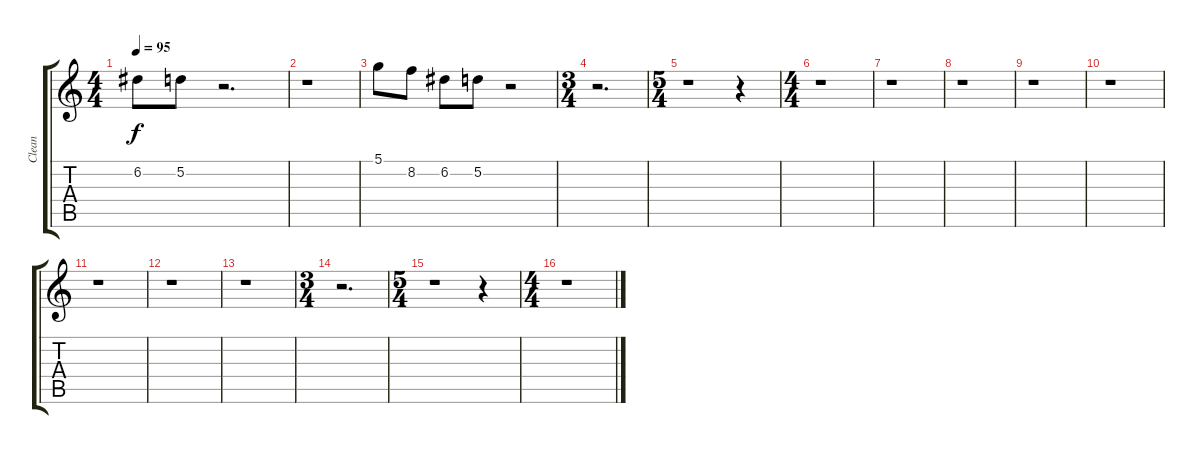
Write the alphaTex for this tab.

\track ("Clean" "Clean") {instrument electricguitarclean}
\staff {score tabs}
\tuning (D4 A3 F3 C3 G2 D2) {hide}
\ts (4 4)
\tempo 95
\clef g2
\ks c
6.2.8{dy f} 5.2.8 r.2{d} |
r.1 |
5.1.8 8.2.8 6.2.8 5.2.8 r.2 |
\ts (3 4)
r.2{d} |
\ts (5 4)
r.1 r.4 |
\ts (4 4)
r.1 |
r.1 |
r.1 |
r.1 |
r.1 |
r.1 |
r.1 |
r.1 |
\ts (3 4)
r.2{d} |
\ts (5 4)
r.1 r.4 |
\ts (4 4)
r.1
